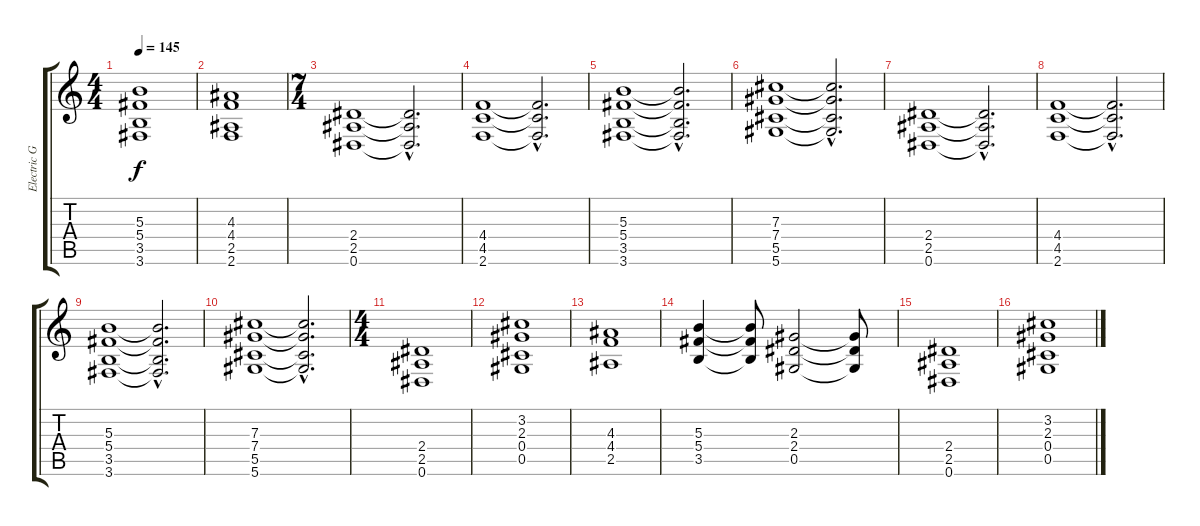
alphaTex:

\track ("Electric Guitar" "Electric G") {instrument distortionguitar}
\staff {score tabs}
\tuning (Eb4 Bb3 Gb3 Db3 Ab2 Eb2) {hide}
\ts (4 4)
\tempo 145
\clef g2
\ks c
(5.3 5.4 3.5 3.6).1{dy f} |
(4.3 4.4 2.5 2.6).1 |
\ts (7 4)
(2.4 2.5 0.6).1{balance 8} (2.4{hac t} 2.5{hac t} 0.6{hac t}).2{d} |
(4.4 4.5 2.6).1{balance 0} (4.4{hac t} 4.5{hac t} 2.6{hac t}).2{d} |
(5.3 5.4 3.5 3.6).1 (5.3{hac t} 5.4{hac t} 3.5{hac t} 3.6{hac t}).2{d} |
(7.3 7.4 5.5 5.6).1 (7.3{hac t} 7.4{hac t} 5.5{hac t} 5.6{hac t}).2{d} |
(2.4 2.5 0.6).1 (2.4{hac t} 2.5{hac t} 0.6{hac t}).2{d} |
(4.4 4.5 2.6).1 (4.4{hac t} 4.5{hac t} 2.6{hac t}).2{d} |
(5.3 5.4 3.5 3.6).1 (5.3{hac t} 5.4{hac t} 3.5{hac t} 3.6{hac t}).2{d} |
(7.3 7.4 5.5 5.6).1 (7.3{hac t} 7.4{hac t} 5.5{hac t} 5.6{hac t}).2{d} |
\ts (4 4)
(2.4 2.5 0.6).1 |
(3.2 2.3 0.4 0.5).1 |
(4.3 4.4 2.5).1 |
(5.3 5.4 3.5).4 (5.3{t} 5.4{t} 3.5{t}).8 (2.3 2.4 0.5).2 (2.3{t} 2.4{t} 0.5{t}).8 |
(2.4 2.5 0.6).1 |
(3.2 2.3 0.4 0.5).1
